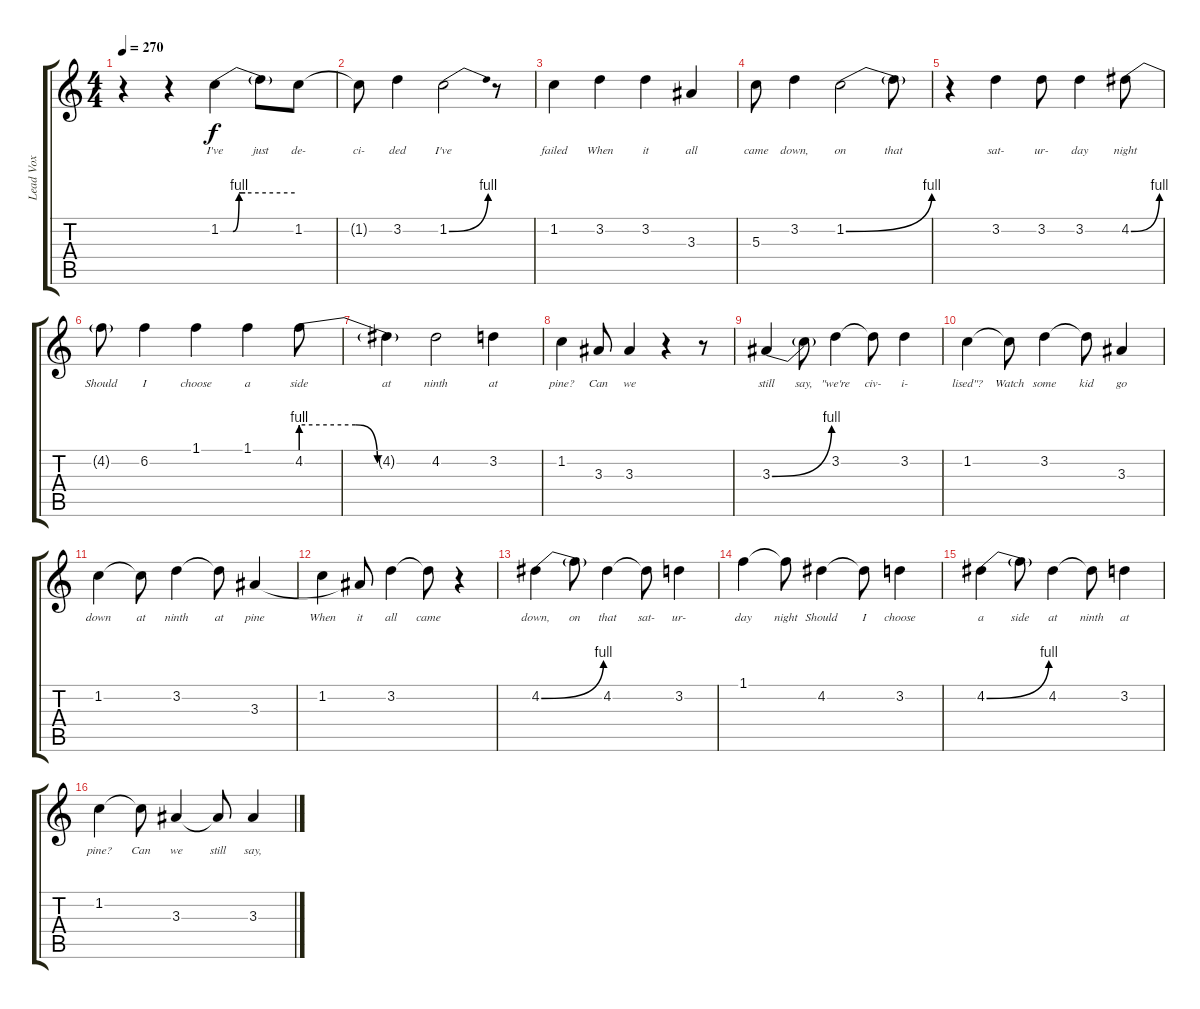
\track ("Lead Vox" "Lead Vox") {instrument distortionguitar}
\staff {score tabs}
\tuning (E4 B3 G3 D3 A2 E2) {hide}
\ts (4 4)
\tempo 270
\clef g2
\ks c
r.4{dy f} r.4 1.2{be (custom 0 0 10 0 15 4 20 4 60 4)}.4{lyrics (0 "I've") lyrics (1 "") lyrics (2 "") lyrics (3 "") lyrics (4 "")} 1.2{t}.8{lyrics (0 "just") lyrics (1 "") lyrics (2 "") lyrics (3 "") lyrics (4 "")} 1.2.8{lyrics (0 "de-") lyrics (1 "") lyrics (2 "") lyrics (3 "") lyrics (4 "")} |
1.2{t}.8{lyrics (0 "ci-") lyrics (1 "") lyrics (2 "") lyrics (3 "") lyrics (4 "")} 3.2.4{lyrics (0 "ded") lyrics (1 "") lyrics (2 "") lyrics (3 "") lyrics (4 "")} 1.2{be (bend 0 0 60 4)}.2{lyrics (0 "I've") lyrics (1 "") lyrics (2 "") lyrics (3 "") lyrics (4 "")} r.8 |
1.2.4{lyrics (0 "failed") lyrics (1 "") lyrics (2 "") lyrics (3 "") lyrics (4 "")} 3.2.4{lyrics (0 "When") lyrics (1 "") lyrics (2 "") lyrics (3 "") lyrics (4 "")} 3.2.4{lyrics (0 "it") lyrics (1 "") lyrics (2 "") lyrics (3 "") lyrics (4 "")} 3.3.4{lyrics (0 "all") lyrics (1 "") lyrics (2 "") lyrics (3 "") lyrics (4 "")} |
5.3.8{lyrics (0 "came") lyrics (1 "") lyrics (2 "") lyrics (3 "") lyrics (4 "")} 3.2.4{lyrics (0 "down,") lyrics (1 "") lyrics (2 "") lyrics (3 "") lyrics (4 "")} 1.2{be (bend 0 0 60 4)}.2{lyrics (0 "on") lyrics (1 "") lyrics (2 "") lyrics (3 "") lyrics (4 "")} 1.2{t}.8{lyrics (0 "that") lyrics (1 "") lyrics (2 "") lyrics (3 "") lyrics (4 "")} |
r.4 3.2.4{lyrics (0 "sat-") lyrics (1 "") lyrics (2 "") lyrics (3 "") lyrics (4 "")} 3.2.8{lyrics (0 "ur-") lyrics (1 "") lyrics (2 "") lyrics (3 "") lyrics (4 "")} 3.2.4{lyrics (0 "day") lyrics (1 "") lyrics (2 "") lyrics (3 "") lyrics (4 "")} 4.2{be (bend 0 0 60 4)}.8{lyrics (0 "night") lyrics (1 "") lyrics (2 "") lyrics (3 "") lyrics (4 "")} |
4.2{t}.8{lyrics (0 "Should") lyrics (1 "") lyrics (2 "") lyrics (3 "") lyrics (4 "")} 6.2.4{lyrics (0 "I") lyrics (1 "") lyrics (2 "") lyrics (3 "") lyrics (4 "")} 1.1.4{lyrics (0 "choose") lyrics (1 "") lyrics (2 "") lyrics (3 "") lyrics (4 "")} 1.1.4{lyrics (0 "a") lyrics (1 "") lyrics (2 "") lyrics (3 "") lyrics (4 "")} 4.2{be (custom 0 4 25 4 35 0 60 0)}.8{lyrics (0 "side") lyrics (1 "") lyrics (2 "") lyrics (3 "") lyrics (4 "")} |
4.2{t}.4{lyrics (0 "at") lyrics (1 "") lyrics (2 "") lyrics (3 "") lyrics (4 "")} 4.2.2{lyrics (0 "ninth") lyrics (1 "") lyrics (2 "") lyrics (3 "") lyrics (4 "")} 3.2.4{lyrics (0 "at") lyrics (1 "") lyrics (2 "") lyrics (3 "") lyrics (4 "")} |
1.2.4{lyrics (0 "pine?") lyrics (1 "") lyrics (2 "") lyrics (3 "") lyrics (4 "")} 3.3.8{lyrics (0 "Can") lyrics (1 "") lyrics (2 "") lyrics (3 "") lyrics (4 "")} 3.3.4{lyrics (0 "we") lyrics (1 "") lyrics (2 "") lyrics (3 "") lyrics (4 "")} r.4 r.8 |
3.3{be (bend 0 0 60 4)}.4{lyrics (0 "still") lyrics (1 "") lyrics (2 "") lyrics (3 "") lyrics (4 "")} 3.3{t}.8{lyrics (0 "say,") lyrics (1 "") lyrics (2 "") lyrics (3 "") lyrics (4 "")} 3.2.4{lyrics (0 "\"we're") lyrics (1 "") lyrics (2 "") lyrics (3 "") lyrics (4 "")} 3.2{t}.8{lyrics (0 "civ-") lyrics (1 "") lyrics (2 "") lyrics (3 "") lyrics (4 "")} 3.2.4{lyrics (0 "i-") lyrics (1 "") lyrics (2 "") lyrics (3 "") lyrics (4 "")} |
1.2.4{lyrics (0 "lised\"?") lyrics (1 "") lyrics (2 "") lyrics (3 "") lyrics (4 "")} 1.2{t}.8{lyrics (0 "Watch") lyrics (1 "") lyrics (2 "") lyrics (3 "") lyrics (4 "")} 3.2.4{lyrics (0 "some") lyrics (1 "") lyrics (2 "") lyrics (3 "") lyrics (4 "")} 3.2{t}.8{lyrics (0 "kid") lyrics (1 "") lyrics (2 "") lyrics (3 "") lyrics (4 "")} 3.3.4{lyrics (0 "go") lyrics (1 "") lyrics (2 "") lyrics (3 "") lyrics (4 "")} |
1.2.4{lyrics (0 "down") lyrics (1 "") lyrics (2 "") lyrics (3 "") lyrics (4 "")} 1.2{t}.8{lyrics (0 "at") lyrics (1 "") lyrics (2 "") lyrics (3 "") lyrics (4 "")} 3.2.4{lyrics (0 "ninth") lyrics (1 "") lyrics (2 "") lyrics (3 "") lyrics (4 "")} 3.2{t}.8{lyrics (0 "at") lyrics (1 "") lyrics (2 "") lyrics (3 "") lyrics (4 "")} 3.3.4{lyrics (0 "pine") lyrics (1 "") lyrics (2 "") lyrics (3 "") lyrics (4 "")} |
1.2.4{lyrics (0 "When") lyrics (1 "") lyrics (2 "") lyrics (3 "") lyrics (4 "")} 3.3{t}.8{lyrics (0 "it") lyrics (1 "") lyrics (2 "") lyrics (3 "") lyrics (4 "")} 3.2.4{lyrics (0 "all") lyrics (1 "") lyrics (2 "") lyrics (3 "") lyrics (4 "")} 3.2{t}.8{lyrics (0 "came") lyrics (1 "") lyrics (2 "") lyrics (3 "") lyrics (4 "")} r.4 |
4.2{be (bend 0 0 60 4)}.4{lyrics (0 "down,") lyrics (1 "") lyrics (2 "") lyrics (3 "") lyrics (4 "")} 4.2{t}.8{lyrics (0 "on") lyrics (1 "") lyrics (2 "") lyrics (3 "") lyrics (4 "")} 4.2.4{lyrics (0 "that") lyrics (1 "") lyrics (2 "") lyrics (3 "") lyrics (4 "")} 4.2{t}.8{lyrics (0 "sat-") lyrics (1 "") lyrics (2 "") lyrics (3 "") lyrics (4 "")} 3.2.4{lyrics (0 "ur-") lyrics (1 "") lyrics (2 "") lyrics (3 "") lyrics (4 "")} |
1.1.4{lyrics (0 "day") lyrics (1 "") lyrics (2 "") lyrics (3 "") lyrics (4 "")} 1.1{t}.8{lyrics (0 "night") lyrics (1 "") lyrics (2 "") lyrics (3 "") lyrics (4 "")} 4.2.4{lyrics (0 "Should") lyrics (1 "") lyrics (2 "") lyrics (3 "") lyrics (4 "")} 4.2{t}.8{lyrics (0 "I") lyrics (1 "") lyrics (2 "") lyrics (3 "") lyrics (4 "")} 3.2.4{lyrics (0 "choose") lyrics (1 "") lyrics (2 "") lyrics (3 "") lyrics (4 "")} |
4.2{be (bend 0 0 60 4)}.4{lyrics (0 "a") lyrics (1 "") lyrics (2 "") lyrics (3 "") lyrics (4 "")} 4.2{t}.8{lyrics (0 "side") lyrics (1 "") lyrics (2 "") lyrics (3 "") lyrics (4 "")} 4.2.4{lyrics (0 "at") lyrics (1 "") lyrics (2 "") lyrics (3 "") lyrics (4 "")} 4.2{t}.8{lyrics (0 "ninth") lyrics (1 "") lyrics (2 "") lyrics (3 "") lyrics (4 "")} 3.2.4{lyrics (0 "at") lyrics (1 "") lyrics (2 "") lyrics (3 "") lyrics (4 "")} |
1.2.4{lyrics (0 "pine?") lyrics (1 "") lyrics (2 "") lyrics (3 "") lyrics (4 "")} 1.2{t}.8{lyrics (0 "Can") lyrics (1 "") lyrics (2 "") lyrics (3 "") lyrics (4 "")} 3.3.4{lyrics (0 "we") lyrics (1 "") lyrics (2 "") lyrics (3 "") lyrics (4 "")} 3.3{t}.8{lyrics (0 "still") lyrics (1 "") lyrics (2 "") lyrics (3 "") lyrics (4 "")} 3.3.4{lyrics (0 "say,") lyrics (1 "") lyrics (2 "") lyrics (3 "") lyrics (4 "")}
